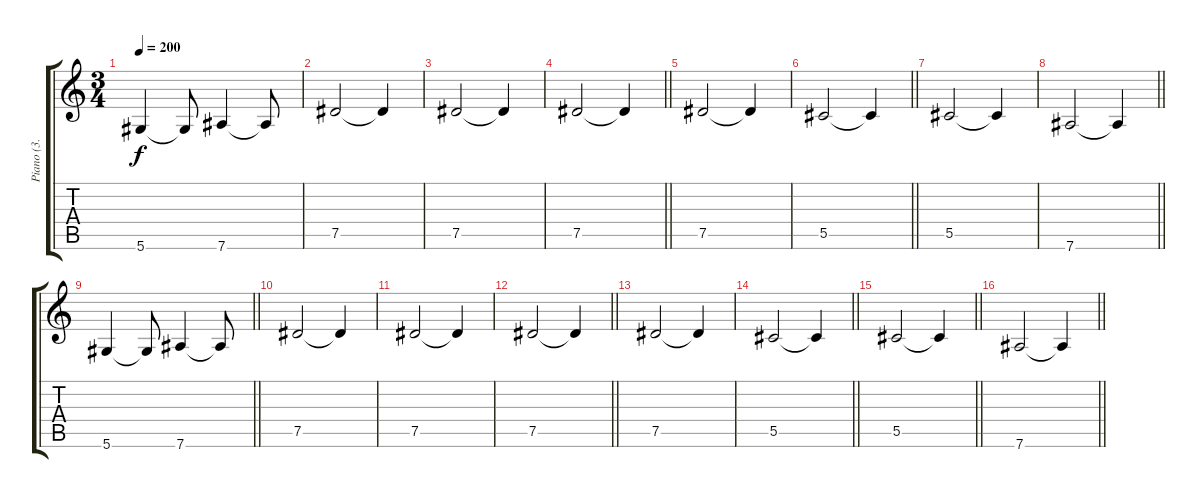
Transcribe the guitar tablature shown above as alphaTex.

\track ("Piano (3. Guitar)" "Piano (3. ") {instrument acousticguitarsteel}
\staff {score tabs}
\tuning (Eb4 Bb3 Gb3 Db3 Ab2 Eb2) {hide}
\ts (3 4)
\tempo 200
\clef g2
\ks c
5.6.4{dy f} 5.6{t}.8 7.6.4 7.6{t}.8 |
7.5.2 7.5{t}.4 |
7.5.2 7.5{t}.4 |
\barLineRight lightlight
7.5.2 7.5{t}.4 |
7.5.2 7.5{t}.4 |
\barLineRight lightlight
5.5.2 5.5{t}.4 |
5.5.2 5.5{t}.4 |
\barLineRight lightlight
7.6.2 7.6{t}.4 |
\barLineRight lightlight
5.6.4 5.6{t}.8 7.6.4 7.6{t}.8 |
7.5.2 7.5{t}.4 |
7.5.2 7.5{t}.4 |
\barLineRight lightlight
7.5.2 7.5{t}.4 |
7.5.2 7.5{t}.4 |
\barLineRight lightlight
5.5.2 5.5{t}.4 |
\barLineRight lightlight
5.5.2 5.5{t}.4 |
\barLineRight lightlight
7.6.2 7.6{t}.4
